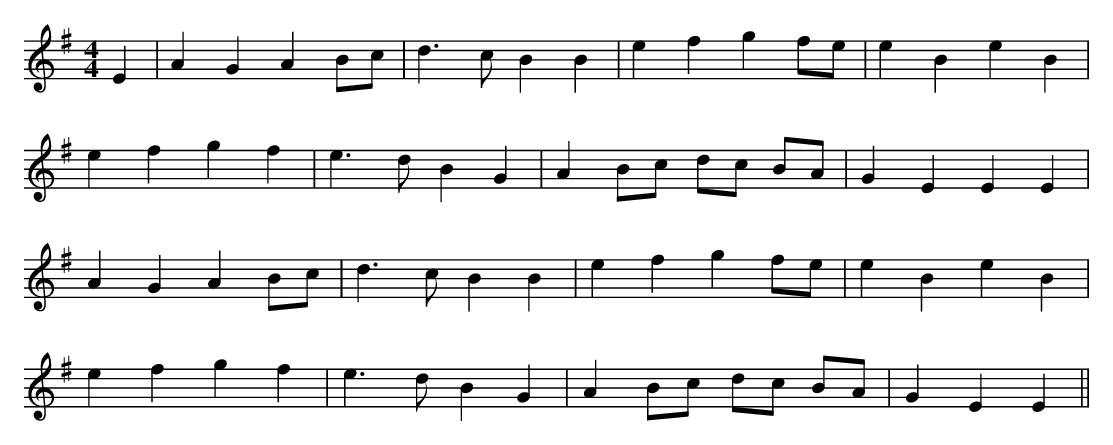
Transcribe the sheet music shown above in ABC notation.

X:1
M:4/4
K:Emin
E2|A2 G2 A2 Bc|d3c B2 B2|e2 f2 g2 fe|e2 B2 e2 B2|
e2 f2 g2 f2|e3d B2 G2|A2 Bc dc BA|G2 E2 E2 E2|
A2 G2 A2 Bc|d3c B2 B2|e2 f2 g2 fe|e2 B2 e2 B2|
e2 f2 g2 f2|e3d B2 G2|A2 Bc dc BA|G2 E2 E2||
